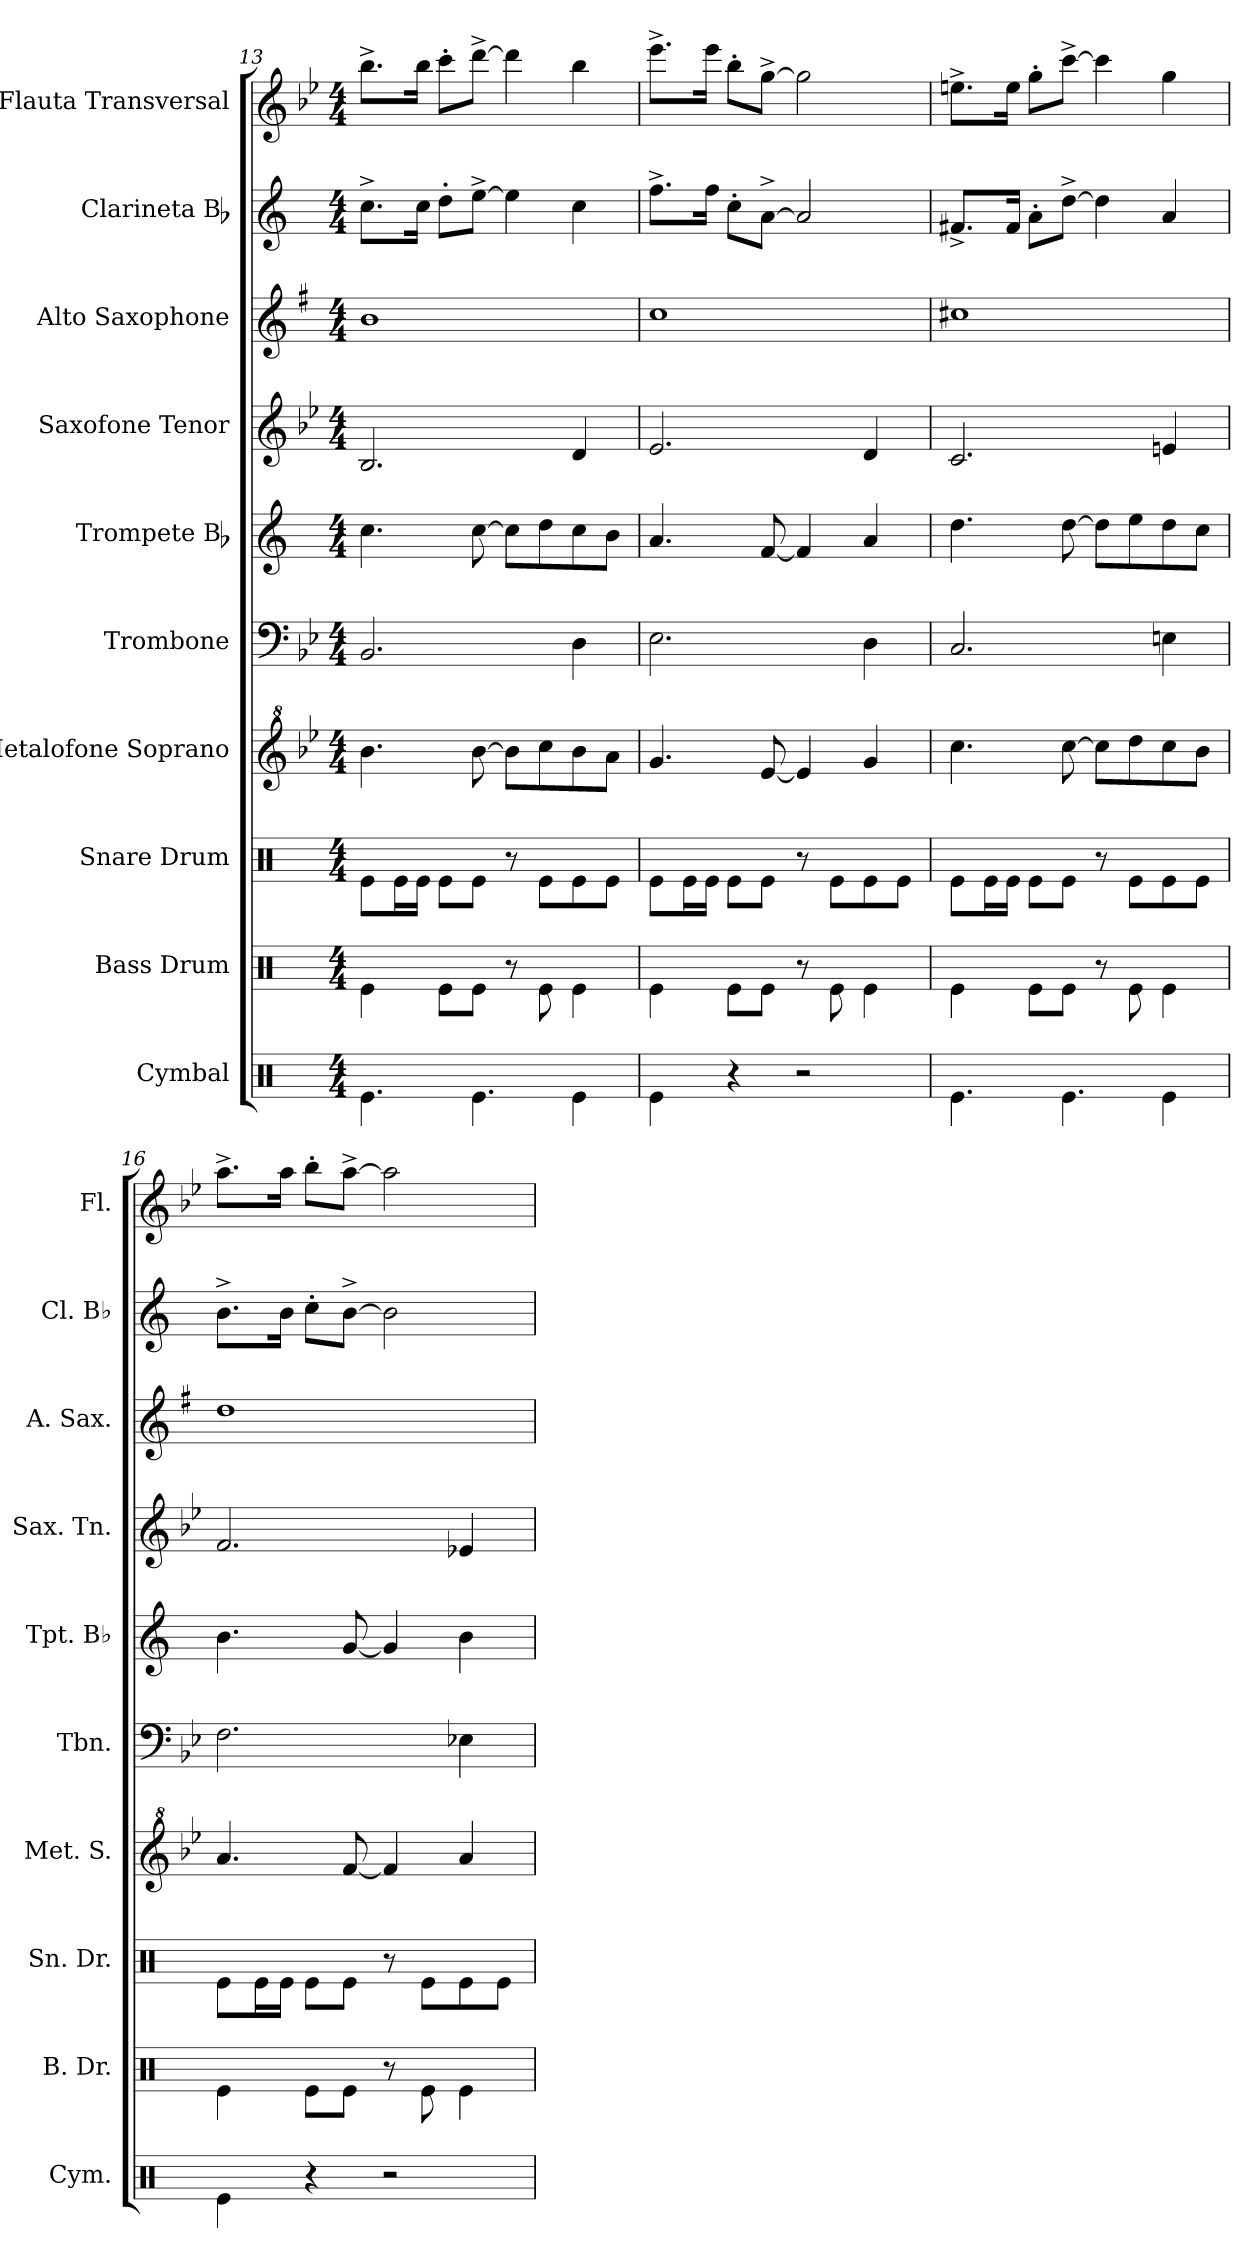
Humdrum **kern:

**kern	**kern	**kern	**kern	**kern	**kern	**kern	**kern	**kern	**kern
*part10	*part9	*part8	*part7	*part6	*part5	*part4	*part3	*part2	*part1
*staff10	*staff9	*staff8	*staff7	*staff6	*staff5	*staff4	*staff3	*staff2	*staff1
*I"Cymbal	*I"Bass Drum	*I"Snare Drum	*I"Metalofone Soprano	*I"Trombone	*I"Trompete Bb	*I"Saxofone Tenor	*I"Alto Saxophone	*I"Clarineta Bb	*I"Flauta Transversal
*I'Cym.	*I'B. Dr.	*I'Sn. Dr.	*I'Met. S.	*I'Tbn.	*I'Tpt. Bb	*I'Sax. Tn.	*I'A. Sax.	*I'Cl. Bb	*I'Fl.
*clefX	*clefX	*clefX	*clefG^2	*clefF4	*clefG2	*clefG2	*clefG2	*clefG2	*clefG2
*	*	*	*	*	*ITrd1c2	*ITrd8c14	*ITrd5c9	*ITrd1c2	*
*k[]	*k[]	*k[]	*k[b-e-]	*k[b-e-]	*k[b-e-]	*k[b-e-]	*k[b-e-]	*k[b-e-]	*k[b-e-]
*M4/4	*M4/4	*M4/4	*M4/4	*M4/4	*M4/4	*M4/4	*M4/4	*M4/4	*M4/4
=13	=13	=13	=13	=13	=13	=13	=13	=13	=13
4.Re\	4Re\	8Re\L	4.bb-\	2.BB-/	4.b-\	2.BB-/	1d	8.b-^\L	8.bb-^\L
.	.	16Re\L	.	.	.	.	.	.	.
.	.	16Re\JJ	.	.	.	.	.	16b-\Jk	16bb-\Jk
.	8Re\L	8Re\L	.	.	.	.	.	8cc'\L	8ccc'\L
4.Re\	8Re\J	8Re\J	[8bb-\	.	[8b-\	.	.	[8dd^\J	[8ddd^\J
.	8r	8r	8bb-\L]	.	8b-\L]	.	.	4dd\]	4ddd\]
.	8Re\	8Re\L	8ccc\	.	8cc\	.	.	.	.
4Re\	4Re\	8Re\	8bb-\	4D\	8b-\	4D/	.	4b-\	4bb-\
.	.	8Re\J	8aa\J	.	8a\J	.	.	.	.
=14	=14	=14	=14	=14	=14	=14	=14	=14	=14
4Re\	4Re\	8Re\L	4.gg/	2.E-\	4.g/	2.E-/	1e-	8.ee-^\L	8.eee-^\L
.	.	16Re\L	.	.	.	.	.	.	.
.	.	16Re\JJ	.	.	.	.	.	16ee-\Jk	16eee-\Jk
4r	8Re\L	8Re\L	.	.	.	.	.	8b-'\L	8bb-'\L
.	8Re\J	8Re\J	[8ee-/	.	[8e-/	.	.	[8g^\J	[8gg^\J
2r	8r	8r	4ee-/]	.	4e-/]	.	.	2g/]	2gg\]
.	8Re\	8Re\L	.	.	.	.	.	.	.
.	4Re\	8Re\	4gg/	4D\	4g/	4D/	.	.	.
.	.	8Re\J	.	.	.	.	.	.	.
=15	=15	=15	=15	=15	=15	=15	=15	=15	=15
4.Re\	4Re\	8Re\L	4.ccc\	2.C/	4.cc\	2.C/	1en	8.en^/L	8.een^\L
.	.	16Re\L	.	.	.	.	.	.	.
.	.	16Re\JJ	.	.	.	.	.	16e/Jk	16ee\Jk
.	8Re\L	8Re\L	.	.	.	.	.	8g'\L	8gg'\L
4.Re\	8Re\J	8Re\J	[8ccc\	.	[8cc\	.	.	[8cc^\J	[8ccc^\J
.	8r	8r	8ccc\L]	.	8cc\L]	.	.	4cc\]	4ccc\]
.	8Re\	8Re\L	8ddd\	.	8dd\	.	.	.	.
4Re\	4Re\	8Re\	8ccc\	4En\	8cc\	4En/	.	4g/	4gg\
.	.	8Re\J	8bb-\J	.	8b-\J	.	.	.	.
!!LO:PB:g=z
=16	=16	=16	=16	=16	=16	=16	=16	=16	=16
4Re\	4Re\	8Re\L	4.aa/	2.F\	4.a\	2.F/	1f	8.a^\L	8.aa^\L
.	.	16Re\L	.	.	.	.	.	.	.
.	.	16Re\JJ	.	.	.	.	.	16a\Jk	16aa\Jk
4r	8Re\L	8Re\L	.	.	.	.	.	8b-'\L	8bb-'\L
.	8Re\J	8Re\J	[8ff/	.	[8f/	.	.	[8a^\J	[8aa^\J
2r	8r	8r	4ff/]	.	4f/]	.	.	2a\]	2aa\]
.	8Re\	8Re\L	.	.	.	.	.	.	.
.	4Re\	8Re\	4aa/	4E-X\	4a\	4E-X/	.	.	.
.	.	8Re\J	.	.	.	.	.	.	.
=	=	=	=	=	=	=	=	=	=
*-	*-	*-	*-	*-	*-	*-	*-	*-	*-
